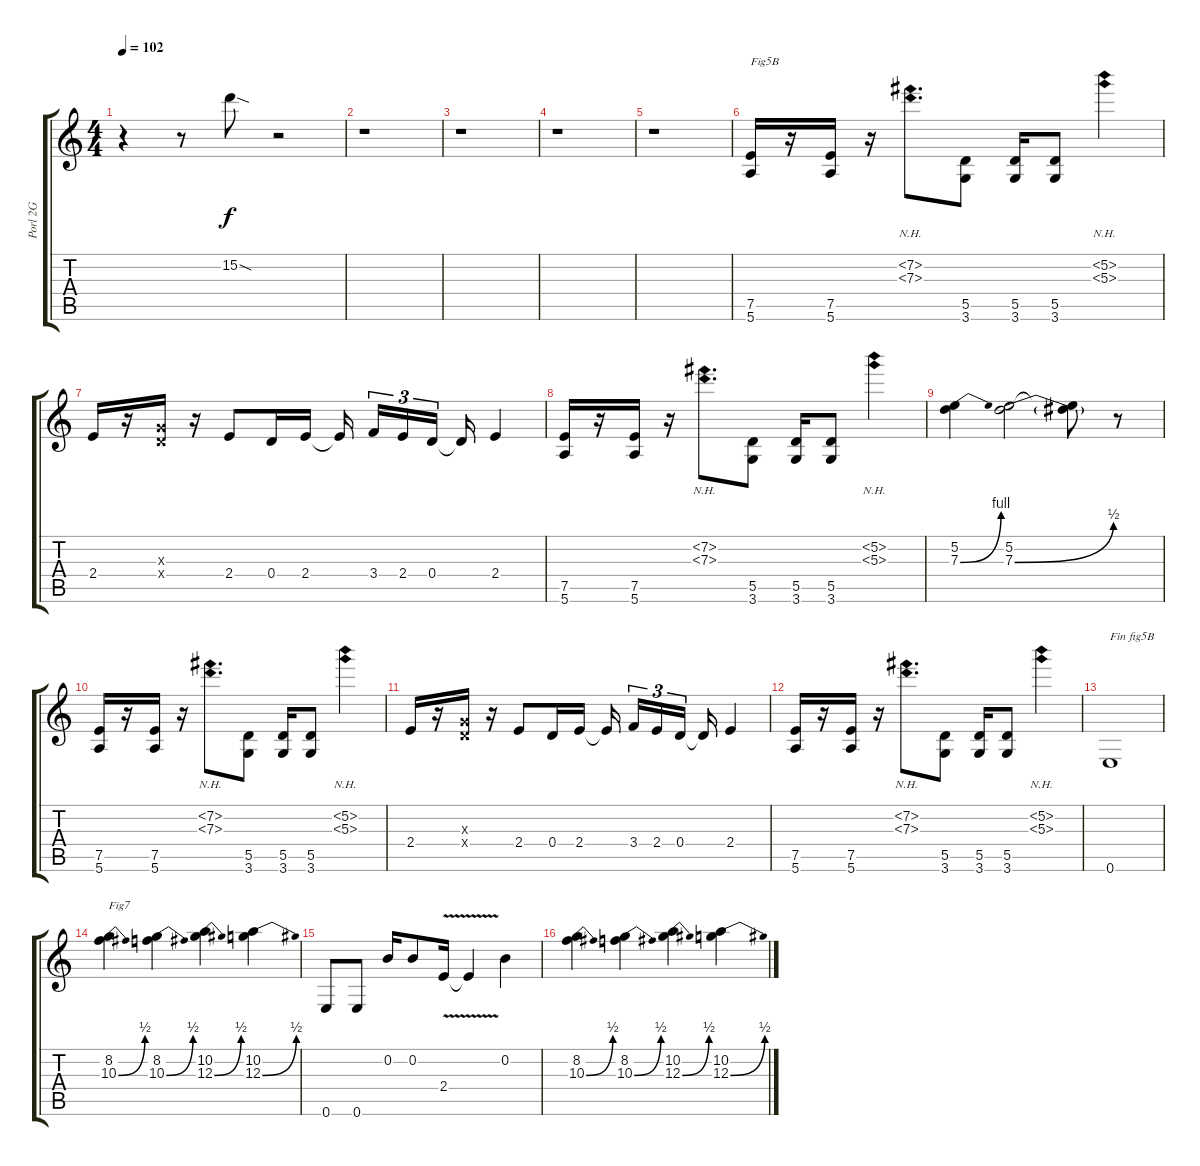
\track ("Porl 2G" "Porl 2G") {instrument electricguitarclean}
\staff {score tabs}
\tuning (E4 B3 G3 D3 A2 E2) {hide}
\ts (4 4)
\tempo 102
\clef g2
\ks c
r.4{dy f} r.8 15.2{sod}.8 r.2 |
r.1 |
r.1 |
r.1 |
r.1 |
(7.5 5.6).16{txt "Fig5B"} r.16 (7.5 5.6).16 r.16 (7.2{nh} 7.3{nh}).8{d} (5.5 3.6).8 (5.5 3.6).16 (5.5 3.6).8 (5.2{nh} 5.3{nh}).4 |
2.4.16 r.16 (0.3{x} 0.4{x}).16 r.16 2.4.8 0.4.16 2.4.16 2.4{t}.16{beam splitsecondary} 3.4.16{tu (3 2)} 2.4.16{tu (3 2)} 0.4.16{tu (3 2) beam splitsecondary} 0.4{t}.16 2.4.4 |
(7.5 5.6).16 r.16 (7.5 5.6).16 r.16 (7.2{nh} 7.3{nh}).8{d} (5.5 3.6).8 (5.5 3.6).16 (5.5 3.6).8 (5.2{nh} 5.3{nh}).4 |
(5.2 7.3{be (bend 0 0 60 4)}).4 (5.2 7.3{be (bend 0 0 60 2)}).2 (5.2{t} 7.3{t}).8 r.8 |
(7.5 5.6).16 r.16 (7.5 5.6).16 r.16 (7.2{nh} 7.3{nh}).8{d} (5.5 3.6).8 (5.5 3.6).16 (5.5 3.6).8 (5.2{nh} 5.3{nh}).4 |
2.4.16 r.16 (0.3{x} 0.4{x}).16 r.16 2.4.8 0.4.16 2.4.16 2.4{t}.16{beam splitsecondary} 3.4.16{tu (3 2)} 2.4.16{tu (3 2)} 0.4.16{tu (3 2) beam splitsecondary} 0.4{t}.16 2.4.4 |
(7.5 5.6).16 r.16 (7.5 5.6).16 r.16 (7.2{nh} 7.3{nh}).8{d} (5.5 3.6).8 (5.5 3.6).16 (5.5 3.6).8 (5.2{nh} 5.3{nh}).4 |
0.6.1{txt "Fin fig5B"} |
(8.2 10.3{be (bend 0 0 60 2)}).4{txt "Fig7"} (8.2 10.3{be (bend 0 0 60 2)}).4 (10.2 12.3{be (bend 0 0 60 2)}).4 (10.2 12.3{be (bend 0 0 60 2)}).4 |
0.6.8 0.6.8 0.2.16 0.2.8 2.4{v}.16 2.4{t}.4 0.2.4 |
(8.2 10.3{be (bend 0 0 60 2)}).4 (8.2 10.3{be (bend 0 0 60 2)}).4 (10.2 12.3{be (bend 0 0 60 2)}).4 (10.2 12.3{be (bend 0 0 60 2)}).4
